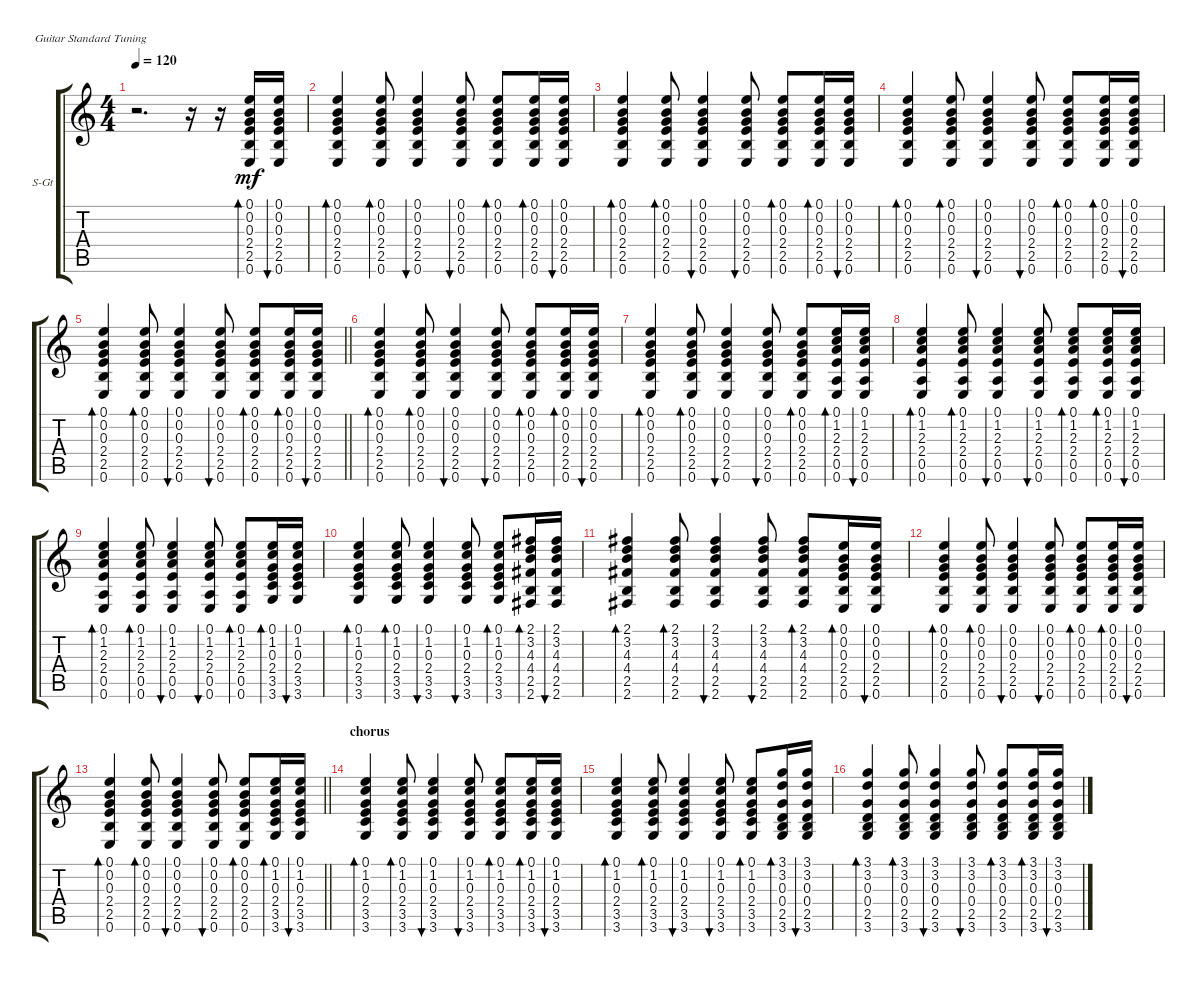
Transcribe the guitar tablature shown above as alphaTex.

\defaultSystemsLayout 4
\bracketExtendMode groupsimilarinstruments
\firstSystemTrackNameOrientation horizontal
\otherSystemsTrackNameOrientation horizontal
\track ("Акустика" "S-Gt") {instrument acousticguitarsteel}
\staff {score tabs}
\tuning (E4 B3 G3 D3 A2 E2)
\ts (4 4)
\tempo 120
\clef g2
\ks c
r.2{d dy mf instrument acousticguitarsteel} r.16 r.16 (0.6 2.5 2.4 0.3 0.2 0.1).16{bd 30} (0.6 2.5 2.4 0.3 0.2 0.1).16{bu 30} |
(0.6 2.5 2.4 0.3 0.2 0.1).4{bd 30} (0.6 2.5 2.4 0.3 0.2 0.1).8{bd 30} (0.6 2.5 2.4 0.3 0.2 0.1).4{bu 30} (0.6 2.5 2.4 0.3 0.2 0.1).8{bu 30} (0.6 2.5 2.4 0.3 0.2 0.1).8{bd 30} (0.6 2.5 2.4 0.3 0.2 0.1).16{bd 30} (0.6 2.5 2.4 0.3 0.2 0.1).16{bu 30} |
(0.6 2.5 2.4 0.3 0.2 0.1).4{bd 30} (0.6 2.5 2.4 0.3 0.2 0.1).8{bd 30} (0.6 2.5 2.4 0.3 0.2 0.1).4{bu 30} (0.6 2.5 2.4 0.3 0.2 0.1).8{bu 30} (0.6 2.5 2.4 0.3 0.2 0.1).8{bd 30} (0.6 2.5 2.4 0.3 0.2 0.1).16{bd 30} (0.6 2.5 2.4 0.3 0.2 0.1).16{bu 30} |
(0.6 2.5 2.4 0.3 0.2 0.1).4{bd 30} (0.6 2.5 2.4 0.3 0.2 0.1).8{bd 30} (0.6 2.5 2.4 0.3 0.2 0.1).4{bu 30} (0.6 2.5 2.4 0.3 0.2 0.1).8{bu 30} (0.6 2.5 2.4 0.3 0.2 0.1).8{bd 30} (0.6 2.5 2.4 0.3 0.2 0.1).16{bd 30} (0.6 2.5 2.4 0.3 0.2 0.1).16{bu 30} |
\barLineRight lightlight
(0.6 2.5 2.4 0.3 0.2 0.1).4{bd 30} (0.6 2.5 2.4 0.3 0.2 0.1).8{bd 30} (0.6 2.5 2.4 0.3 0.2 0.1).4{bu 30} (0.6 2.5 2.4 0.3 0.2 0.1).8{bu 30} (0.6 2.5 2.4 0.3 0.2 0.1).8{bd 30} (0.6 2.5 2.4 0.3 0.2 0.1).16{bd 30} (0.6 2.5 2.4 0.3 0.2 0.1).16{bu 30} |
(0.6 2.5 2.4 0.3 0.2 0.1).4{bd 30} (0.6 2.5 2.4 0.3 0.2 0.1).8{bd 30} (0.6 2.5 2.4 0.3 0.2 0.1).4{bu 30} (0.6 2.5 2.4 0.3 0.2 0.1).8{bu 30} (0.6 2.5 2.4 0.3 0.2 0.1).8{bd 30} (0.6 2.5 2.4 0.3 0.2 0.1).16{bd 30} (0.6 2.5 2.4 0.3 0.2 0.1).16{bu 30} |
(0.6 2.5 2.4 0.3 0.2 0.1).4{bd 30} (0.6 2.5 2.4 0.3 0.2 0.1).8{bd 30} (0.6 2.5 2.4 0.3 0.2 0.1).4{bu 30} (0.6 2.5 2.4 0.3 0.2 0.1).8{bu 30} (0.6 2.5 2.4 0.3 0.2 0.1).8{bd 30} (0.6 0.5 2.4 2.3 1.2 0.1).16{bd 30} (0.6 0.5 2.4 2.3 1.2 0.1).16{bu 30} |
(0.6 0.5 2.4 2.3 1.2 0.1).4{bd 30} (0.6 0.5 2.4 2.3 1.2 0.1).8{bd 30} (0.6 0.5 2.4 2.3 1.2 0.1).4{bu 30} (0.6 0.5 2.4 2.3 1.2 0.1).8{bu 30} (0.6 0.5 2.4 2.3 1.2 0.1).8{bd 30} (0.6 0.5 2.4 2.3 1.2 0.1).16{bd 30} (0.6 0.5 2.4 2.3 1.2 0.1).16{bu 30} |
(0.6 0.5 2.4 2.3 1.2 0.1).4{bd 30} (0.6 0.5 2.4 2.3 1.2 0.1).8{bd 30} (0.6 0.5 2.4 2.3 1.2 0.1).4{bu 30} (0.6 0.5 2.4 2.3 1.2 0.1).8{bu 30} (0.6 0.5 2.4 2.3 1.2 0.1).8{bd 30} (3.6 3.5 2.4 0.3 1.2 0.1).16{bd 30} (3.6 3.5 2.4 0.3 1.2 0.1).16{bu 30} |
(3.6 3.5 2.4 0.3 1.2 0.1).4{bd 30} (3.6 3.5 2.4 0.3 1.2 0.1).8{bd 30} (3.6 3.5 2.4 0.3 1.2 0.1).4{bu 30} (3.6 3.5 2.4 0.3 1.2 0.1).8{bu 30} (3.6 3.5 2.4 0.3 1.2 0.1).8{bd 30} (2.5 4.4 4.3 3.2 2.1 2.6).16{bd 30} (2.5 4.4 4.3 3.2 2.1 2.6).16{bu 30} |
(2.5 4.4 4.3 3.2 2.1 2.6).4{bd 30} (2.5 4.4 4.3 3.2 2.1 2.6).8{bd 30} (2.5 4.4 4.3 3.2 2.1 2.6).4{bu 30} (2.5 4.4 4.3 3.2 2.1 2.6).8{bu 30} (2.5 4.4 4.3 3.2 2.1 2.6).8{bd 30} (0.6 2.5 2.4 0.3 0.2 0.1).16{bd 30} (0.6 2.5 2.4 0.3 0.2 0.1).16{bu 30} |
(0.6 2.5 2.4 0.3 0.2 0.1).4{bd 30} (0.6 2.5 2.4 0.3 0.2 0.1).8{bd 30} (0.6 2.5 2.4 0.3 0.2 0.1).4{bu 30} (0.6 2.5 2.4 0.3 0.2 0.1).8{bu 30} (0.6 2.5 2.4 0.3 0.2 0.1).8{bd 30} (0.6 2.5 2.4 0.3 0.2 0.1).16{bd 30} (0.6 2.5 2.4 0.3 0.2 0.1).16{bu 30} |
\barLineRight lightlight
(0.6 2.5 2.4 0.3 0.2 0.1).4{bd 30} (0.6 2.5 2.4 0.3 0.2 0.1).8{bd 30} (0.6 2.5 2.4 0.3 0.2 0.1).4{bu 30} (0.6 2.5 2.4 0.3 0.2 0.1).8{bu 30} (0.6 2.5 2.4 0.3 0.2 0.1).8{bd 30} (3.6 3.5 2.4 0.3 1.2 0.1).16{bd 30} (3.6 3.5 2.4 0.3 1.2 0.1).16{bu 30} |
\section ("" "chorus")
(3.6 3.5 2.4 0.3 1.2 0.1).4{bd 30} (3.6 3.5 2.4 0.3 1.2 0.1).8{bd 30} (3.6 3.5 2.4 0.3 1.2 0.1).4{bu 30} (3.6 3.5 2.4 0.3 1.2 0.1).8{bu 30} (3.6 3.5 2.4 0.3 1.2 0.1).8{bd 30} (3.6 3.5 2.4 0.3 1.2 0.1).16{bd 30} (3.6 3.5 2.4 0.3 1.2 0.1).16{bu 30} |
(3.6 3.5 2.4 0.3 1.2 0.1).4{bd 30} (3.6 3.5 2.4 0.3 1.2 0.1).8{bd 30} (3.6 3.5 2.4 0.3 1.2 0.1).4{bu 30} (3.6 3.5 2.4 0.3 1.2 0.1).8{bu 30} (3.6 3.5 2.4 0.3 1.2 0.1).8{bd 30} (3.6 2.5 0.4 0.3 3.2 3.1).16{bd 30} (3.6 2.5 0.4 0.3 3.2 3.1).16{bu 30} |
(3.6 2.5 0.4 0.3 3.2 3.1).4{bd 30} (3.6 2.5 0.4 0.3 3.2 3.1).8{bd 30} (3.6 2.5 0.4 0.3 3.2 3.1).4{bu 30} (3.6 2.5 0.4 0.3 3.2 3.1).8{bu 30} (3.6 2.5 0.4 0.3 3.2 3.1).8{bd 30} (3.6 2.5 0.4 0.3 3.2 3.1).16{bd 30} (3.6 2.5 0.4 0.3 3.2 3.1).16{bu 30}
